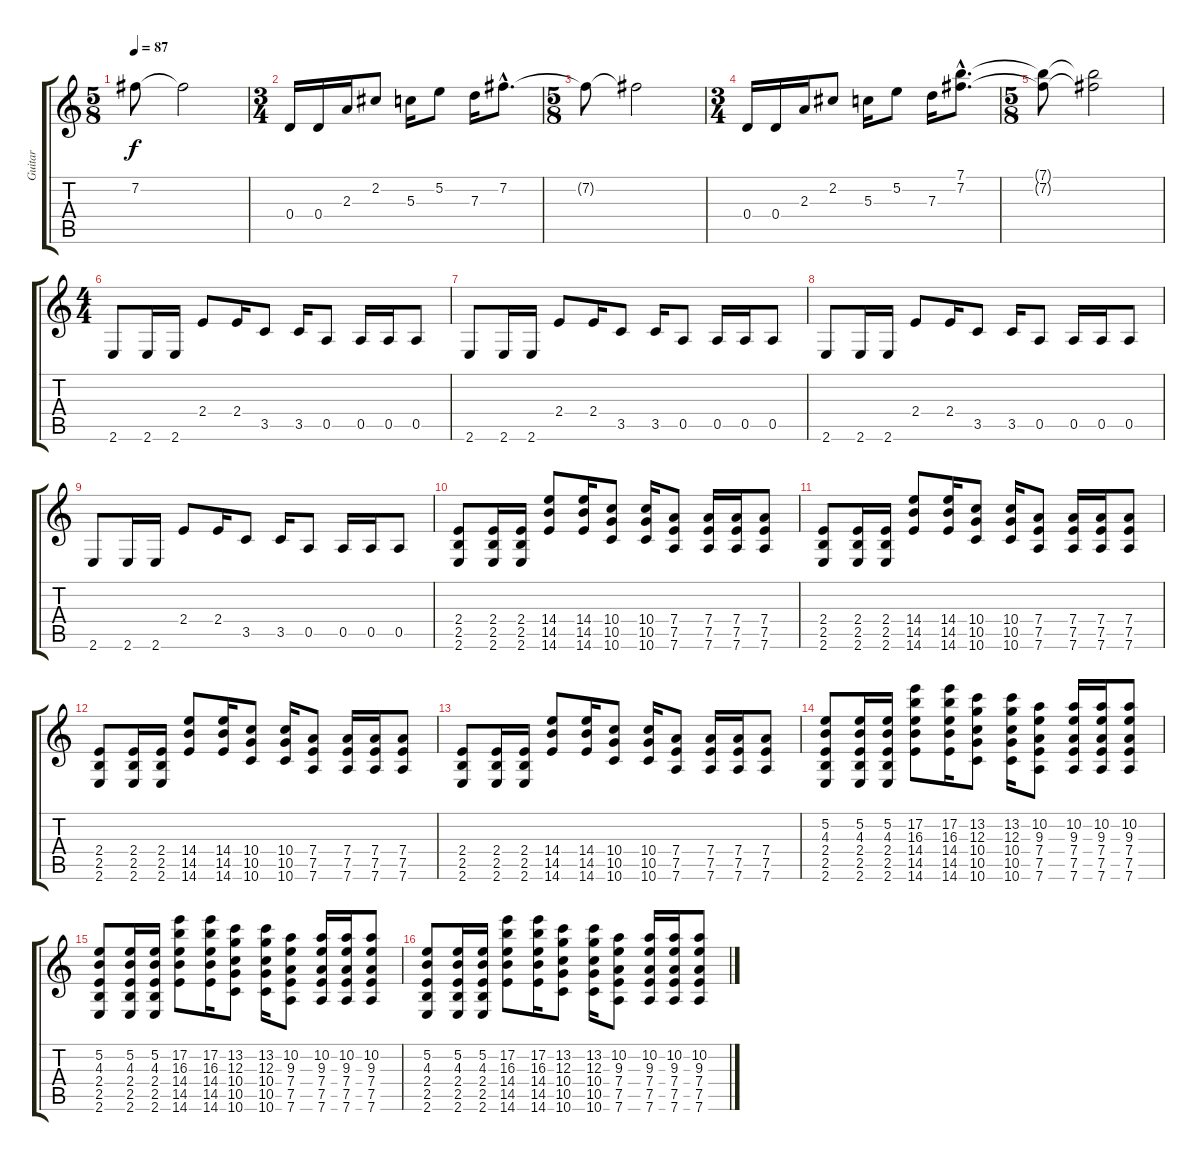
\track ("Guitar" "Guitar") {instrument overdrivenguitar}
\staff {score tabs}
\tuning (E4 B3 G3 D3 A2 D2) {hide}
\ts (5 8)
\tempo 87
\clef g2
\ks c
7.2{t}.8{dy f} 7.2{t}.2 |
\ts (3 4)
0.4.16 0.4.16 2.3.16 2.2.8 5.3.16 5.2.8 7.3.16 7.2{hac}.8{d} |
\ts (5 8)
7.2{t}.8 7.2{t}.2 |
\ts (3 4)
0.4.16{volume 13} 0.4.16 2.3.16 2.2.8 5.3.16 5.2.8 7.3.16 (7.1{hac} 7.2{hac}).8{d} |
\ts (5 8)
(7.1{t} 7.2{t}).8 (7.1{t} 7.2{t}).2 |
\ts (4 4)
2.6.8{volume 13} 2.6.16 2.6.16 2.4.8 2.4.16 3.5.8 3.5.16 0.5.8 0.5.16 0.5.16 0.5.8 |
2.6.8{volume 13} 2.6.16 2.6.16 2.4.8 2.4.16 3.5.8 3.5.16 0.5.8 0.5.16 0.5.16 0.5.8 |
2.6.8{volume 13} 2.6.16 2.6.16 2.4.8 2.4.16 3.5.8 3.5.16 0.5.8 0.5.16 0.5.16 0.5.8 |
2.6.8{volume 13} 2.6.16 2.6.16 2.4.8 2.4.16 3.5.8 3.5.16 0.5.8 0.5.16 0.5.16 0.5.8 |
(2.4 2.5 2.6).8 (2.4 2.5 2.6).16 (2.4 2.5 2.6).16 (14.4 14.5 14.6).8{instrument overdrivenguitar} (14.4 14.5 14.6).16 (10.4 10.5 10.6).8 (10.4 10.5 10.6).16 (7.4 7.5 7.6).8 (7.4 7.5 7.6).16 (7.4 7.5 7.6).16 (7.4 7.5 7.6).8 |
(2.4 2.5 2.6).8 (2.4 2.5 2.6).16 (2.4 2.5 2.6).16 (14.4 14.5 14.6).8{instrument overdrivenguitar} (14.4 14.5 14.6).16 (10.4 10.5 10.6).8 (10.4 10.5 10.6).16 (7.4 7.5 7.6).8 (7.4 7.5 7.6).16 (7.4 7.5 7.6).16 (7.4 7.5 7.6).8 |
(2.4 2.5 2.6).8 (2.4 2.5 2.6).16 (2.4 2.5 2.6).16 (14.4 14.5 14.6).8{instrument overdrivenguitar} (14.4 14.5 14.6).16 (10.4 10.5 10.6).8 (10.4 10.5 10.6).16 (7.4 7.5 7.6).8 (7.4 7.5 7.6).16 (7.4 7.5 7.6).16 (7.4 7.5 7.6).8 |
(2.4 2.5 2.6).8 (2.4 2.5 2.6).16 (2.4 2.5 2.6).16 (14.4 14.5 14.6).8{instrument overdrivenguitar} (14.4 14.5 14.6).16 (10.4 10.5 10.6).8 (10.4 10.5 10.6).16 (7.4 7.5 7.6).8 (7.4 7.5 7.6).16 (7.4 7.5 7.6).16 (7.4 7.5 7.6).8 |
(5.2 4.3 2.4 2.5 2.6).8 (5.2 4.3 2.4 2.5 2.6).16 (5.2 4.3 2.4 2.5 2.6).16 (17.2 16.3 14.4 14.5 14.6).8 (17.2 16.3 14.4 14.5 14.6).16 (13.2 12.3 10.4 10.5 10.6).8 (13.2 12.3 10.4 10.5 10.6).16 (10.2 9.3 7.4 7.5 7.6).8 (10.2 9.3 7.4 7.5 7.6).16 (10.2 9.3 7.4 7.5 7.6).16 (10.2 9.3 7.4 7.5 7.6).8 |
(5.2 4.3 2.4 2.5 2.6).8 (5.2 4.3 2.4 2.5 2.6).16 (5.2 4.3 2.4 2.5 2.6).16 (17.2 16.3 14.4 14.5 14.6).8 (17.2 16.3 14.4 14.5 14.6).16 (13.2 12.3 10.4 10.5 10.6).8 (13.2 12.3 10.4 10.5 10.6).16 (10.2 9.3 7.4 7.5 7.6).8 (10.2 9.3 7.4 7.5 7.6).16 (10.2 9.3 7.4 7.5 7.6).16 (10.2 9.3 7.4 7.5 7.6).8 |
(5.2 4.3 2.4 2.5 2.6).8 (5.2 4.3 2.4 2.5 2.6).16 (5.2 4.3 2.4 2.5 2.6).16 (17.2 16.3 14.4 14.5 14.6).8 (17.2 16.3 14.4 14.5 14.6).16 (13.2 12.3 10.4 10.5 10.6).8 (13.2 12.3 10.4 10.5 10.6).16 (10.2 9.3 7.4 7.5 7.6).8 (10.2 9.3 7.4 7.5 7.6).16 (10.2 9.3 7.4 7.5 7.6).16 (10.2 9.3 7.4 7.5 7.6).8
